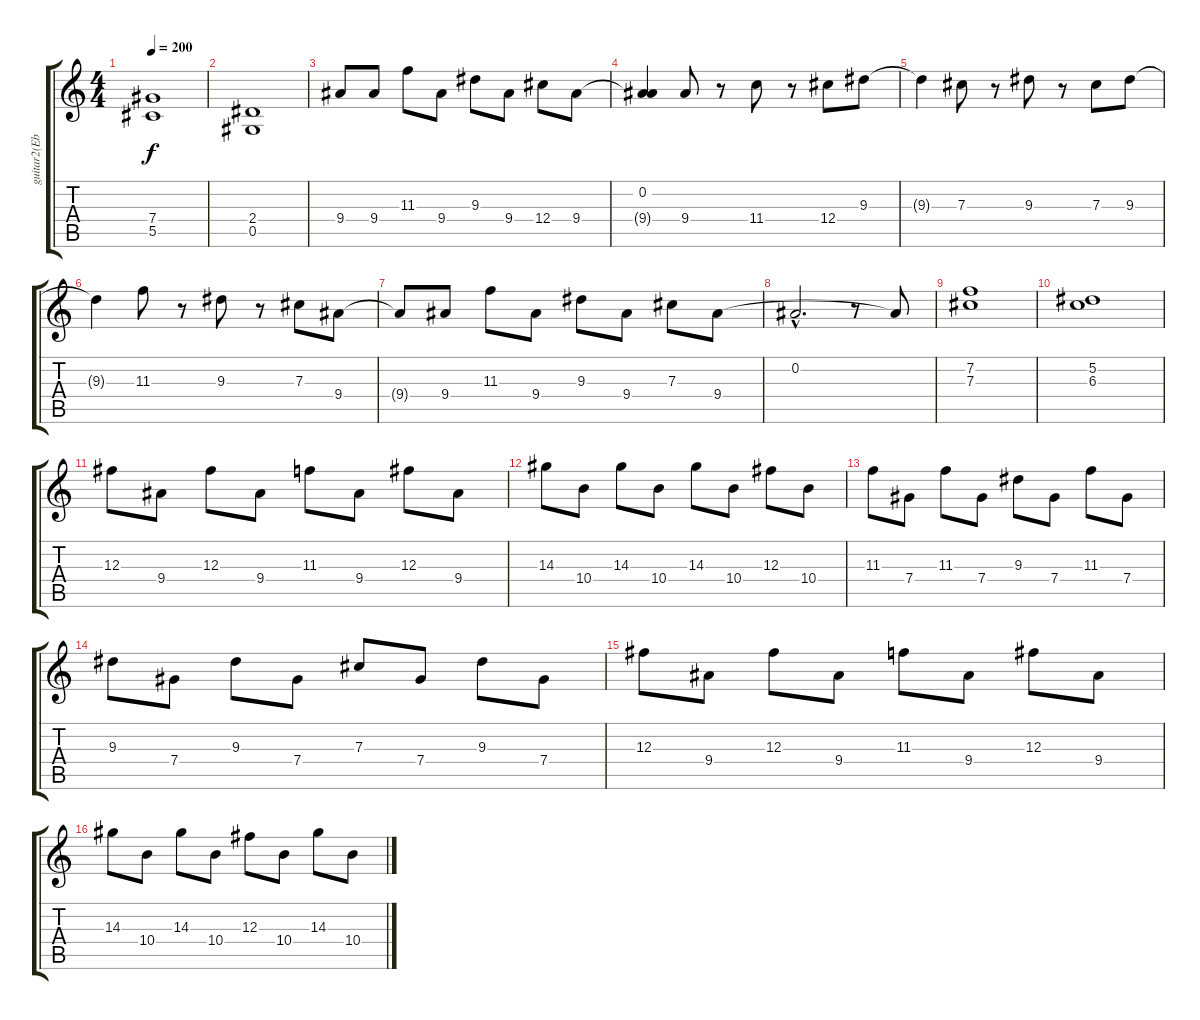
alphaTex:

\track ("guitar2(Eb)" "guitar2(Eb") {instrument overdrivenguitar}
\staff {score tabs}
\tuning (Eb4 Bb3 Gb3 Db3 Ab2 Eb2) {hide}
\ts (4 4)
\tempo 200
\clef g2
\ks c
(7.4 5.5).1{dy f} |
(2.4 0.5).1 |
9.4.8 9.4.8 11.3.8 9.4.8 9.3.8 9.4.8 12.4.8 9.4.8 |
(0.2 9.4{t}).4 9.4.8 r.8 11.4.8 r.8 12.4.8 9.3.8 |
9.3{t}.4 7.3.8 r.8 9.3.8 r.8 7.3.8 9.3.8 |
9.3{t}.4 11.3.8 r.8 9.3.8 r.8 7.3.8 9.4.8 |
9.4{t}.8 9.4.8 11.3.8 9.4.8 9.3.8 9.4.8 7.3.8 9.4.8 |
0.2{hac}.2{d} r.8 9.4{t}.8 |
(7.2 7.3).1 |
(5.2 6.3).1 |
12.3.8 9.4.8 12.3.8 9.4.8 11.3.8 9.4.8 12.3.8 9.4.8 |
14.3.8 10.4.8 14.3.8 10.4.8 14.3.8 10.4.8 12.3.8 10.4.8 |
11.3.8 7.4.8 11.3.8 7.4.8 9.3.8 7.4.8 11.3.8 7.4.8 |
9.3.8 7.4.8 9.3.8 7.4.8 7.3.8 7.4.8 9.3.8 7.4.8 |
12.3.8 9.4.8 12.3.8 9.4.8 11.3.8 9.4.8 12.3.8 9.4.8 |
14.3.8 10.4.8 14.3.8 10.4.8 12.3.8 10.4.8 14.3.8 10.4.8
